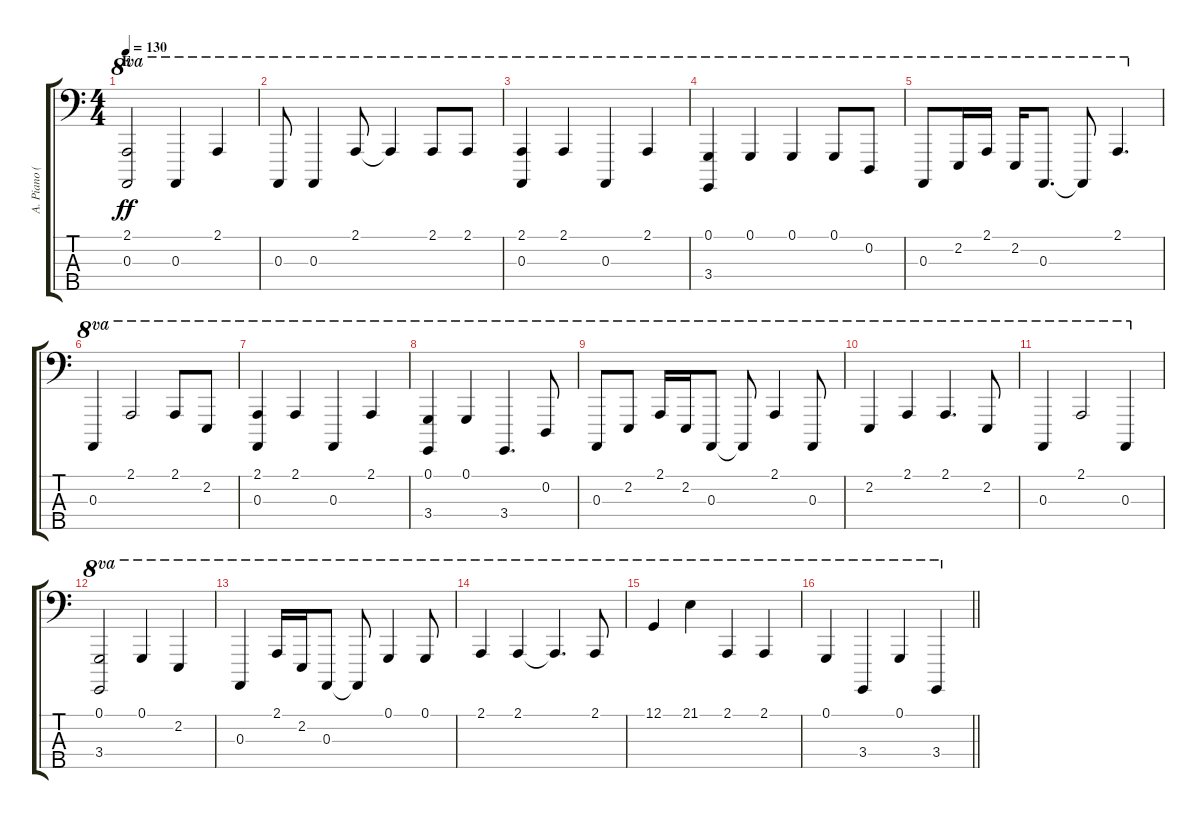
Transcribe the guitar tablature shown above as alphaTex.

\track ("A. Piano (Left Hand)" "A. Piano (") {instrument acousticgrandpiano}
\staff {score tabs}
\tuning (G2 D2 A1 E1 B0) {hide}
\ts (4 4)
\section ("" "E")
\tempo 130
\clef f4
\ks c
(2.1 0.3).2{ot 8va dy ff} 0.3.4{ot 8va} 2.1.4{ot 8va} |
0.3.8{ot 8va} 0.3.4{ot 8va} 2.1.8{ot 8va} 2.1{t}.4{ot 8va} 2.1.8{ot 8va} 2.1.8{ot 8va} |
(2.1 0.3).4{ot 8va} 2.1.4{ot 8va} 0.3.4{ot 8va} 2.1.4{ot 8va} |
(0.1 3.4).4{ot 8va} 0.1.4{ot 8va} 0.1.4{ot 8va} 0.1.8{ot 8va} 0.2.8{ot 8va} |
0.3.8{ot 8va} 2.2.16{ot 8va} 2.1.16{ot 8va} 2.2.16{ot 8va} 0.3.8{d ot 8va} 0.3{t}.8{ot 8va} 2.1.4{d ot 8va} |
0.3.4{ot 8va} 2.1.2{ot 8va} 2.1.8{ot 8va} 2.2.8{ot 8va} |
(2.1 0.3).4{ot 8va} 2.1.4{ot 8va} 0.3.4{ot 8va} 2.1.4{ot 8va} |
(0.1 3.4).4{ot 8va} 0.1.4{ot 8va} 3.4.4{d ot 8va} 0.2.8{ot 8va} |
0.3.8{ot 8va} 2.2.8{ot 8va} 2.1.16{ot 8va} 2.2.16{ot 8va} 0.3.8{ot 8va} 0.3{t}.8{ot 8va} 2.1.4{ot 8va} 0.3.8{ot 8va} |
2.2.4{ot 8va} 2.1.4{ot 8va} 2.1.4{d ot 8va} 2.2.8{ot 8va} |
0.3.4{ot 8va} 2.1.2{ot 8va} 0.3.4{ot 8va} |
(0.1 3.4).2{ot 8va} 0.1.4{ot 8va} 2.2.4{ot 8va} |
0.3.4{ot 8va} 2.1.16{ot 8va} 2.2.16{ot 8va} 0.3.8{ot 8va} 0.3{t}.8{ot 8va} 0.1.4{ot 8va} 0.1.8{ot 8va} |
2.1.4{ot 8va} 2.1.4{ot 8va} 2.1{t}.4{d ot 8va} 2.1.8{ot 8va} |
12.1.4{ot 8va} 21.1.4{ot 8va} 2.1.4{ot 8va} 2.1.4{ot 8va} |
\barLineRight lightlight
0.1.4{ot 8va} 3.4.4{ot 8va} 0.1.4{ot 8va} 3.4.4{ot 8va}
